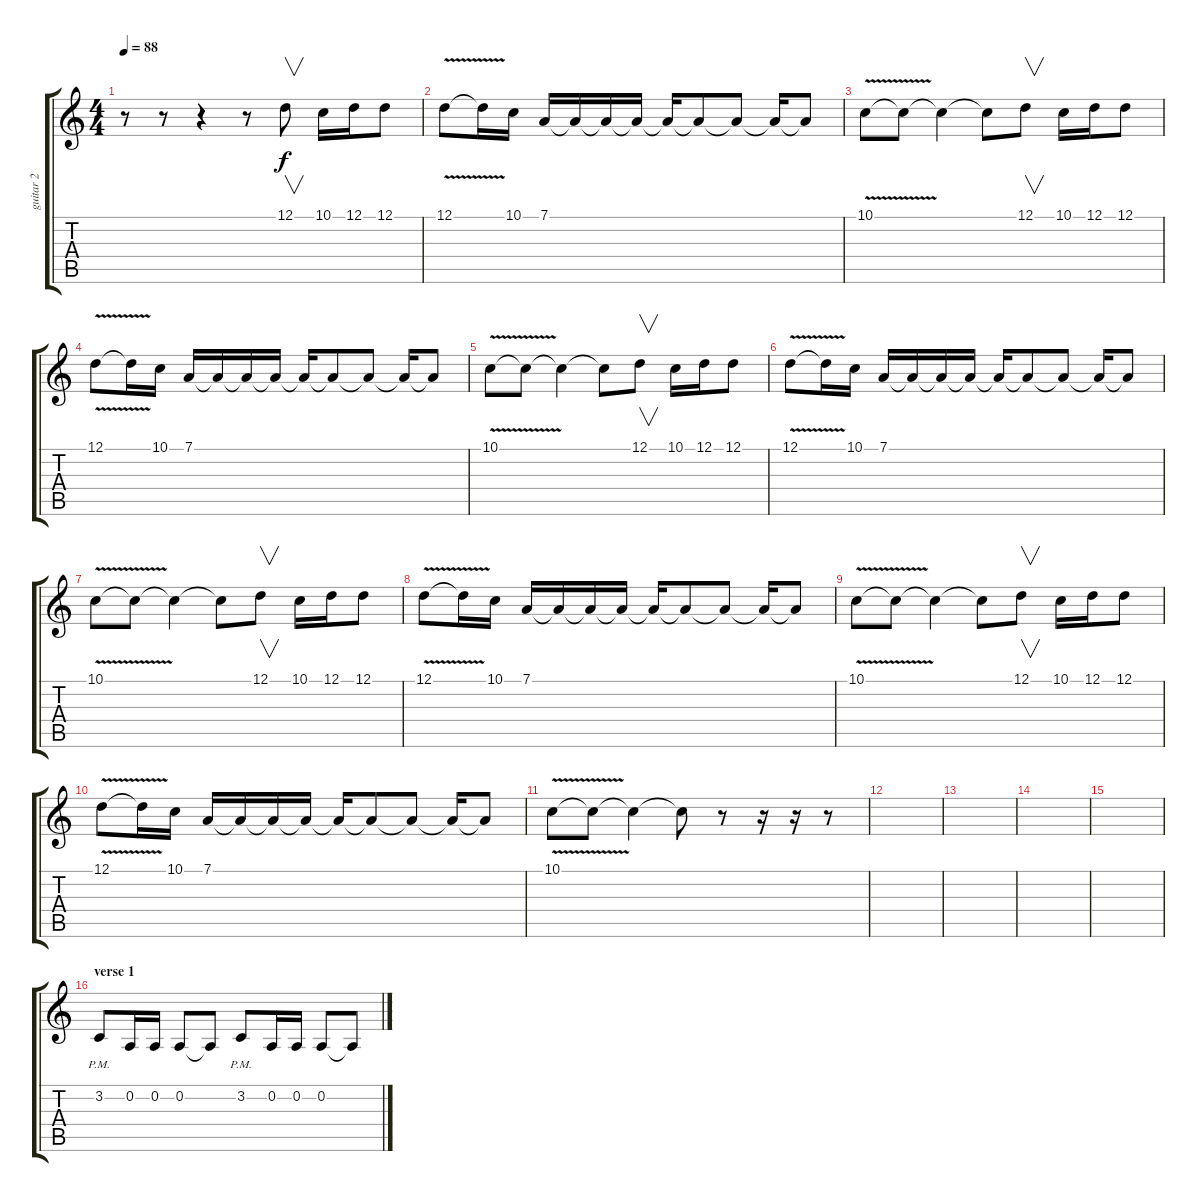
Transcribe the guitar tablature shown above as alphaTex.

\track ("guitar 2 " "guitar 2 ") {instrument harpsichord}
\staff {score tabs}
\tuning (D4 A3 F3 C3 G2 D2) {hide}
\ts (4 4)
\tempo 88
\clef g2
\ks c
r.8{dy f instrument harpsichord} r.8 r.4 r.8 12.1.8{v} 10.1.16 12.1.16 12.1.8 |
12.1{v}.8 12.1{t}.16 10.1.16 7.1.16 7.1{t}.16 7.1{t}.16 7.1{t}.16 7.1{t}.16 7.1{t}.8 7.1{t}.8 7.1{t}.16 7.1{t}.8 |
10.1{v}.8 10.1{t}.8 10.1{t}.4 10.1{t}.8 12.1.8{v} 10.1.16 12.1.16 12.1.8 |
12.1{v}.8 12.1{t}.16 10.1.16 7.1.16 7.1{t}.16 7.1{t}.16 7.1{t}.16 7.1{t}.16 7.1{t}.8 7.1{t}.8 7.1{t}.16 7.1{t}.8 |
10.1{v}.8 10.1{t}.8 10.1{t}.4 10.1{t}.8 12.1.8{v} 10.1.16 12.1.16 12.1.8 |
12.1{v}.8 12.1{t}.16 10.1.16 7.1.16 7.1{t}.16 7.1{t}.16 7.1{t}.16 7.1{t}.16 7.1{t}.8 7.1{t}.8 7.1{t}.16 7.1{t}.8 |
10.1{v}.8 10.1{t}.8 10.1{t}.4 10.1{t}.8 12.1.8{v} 10.1.16 12.1.16 12.1.8 |
12.1{v}.8 12.1{t}.16 10.1.16 7.1.16 7.1{t}.16 7.1{t}.16 7.1{t}.16 7.1{t}.16 7.1{t}.8 7.1{t}.8 7.1{t}.16 7.1{t}.8 |
10.1{v}.8 10.1{t}.8 10.1{t}.4 10.1{t}.8 12.1.8{v} 10.1.16 12.1.16 12.1.8 |
12.1{v}.8 12.1{t}.16 10.1.16 7.1.16 7.1{t}.16 7.1{t}.16 7.1{t}.16 7.1{t}.16 7.1{t}.8 7.1{t}.8 7.1{t}.16 7.1{t}.8 |
10.1{v}.8 10.1{t}.8 10.1{t}.4 10.1{t}.8 r.8 r.16 r.16 r.8 |
|
|
|
|
\section ("" "verse 1")
3.2{pm}.8 0.2.16 0.2.16 0.2.8 0.2{t}.8 3.2{pm}.8 0.2.16 0.2.16 0.2.8 0.2{t}.8
